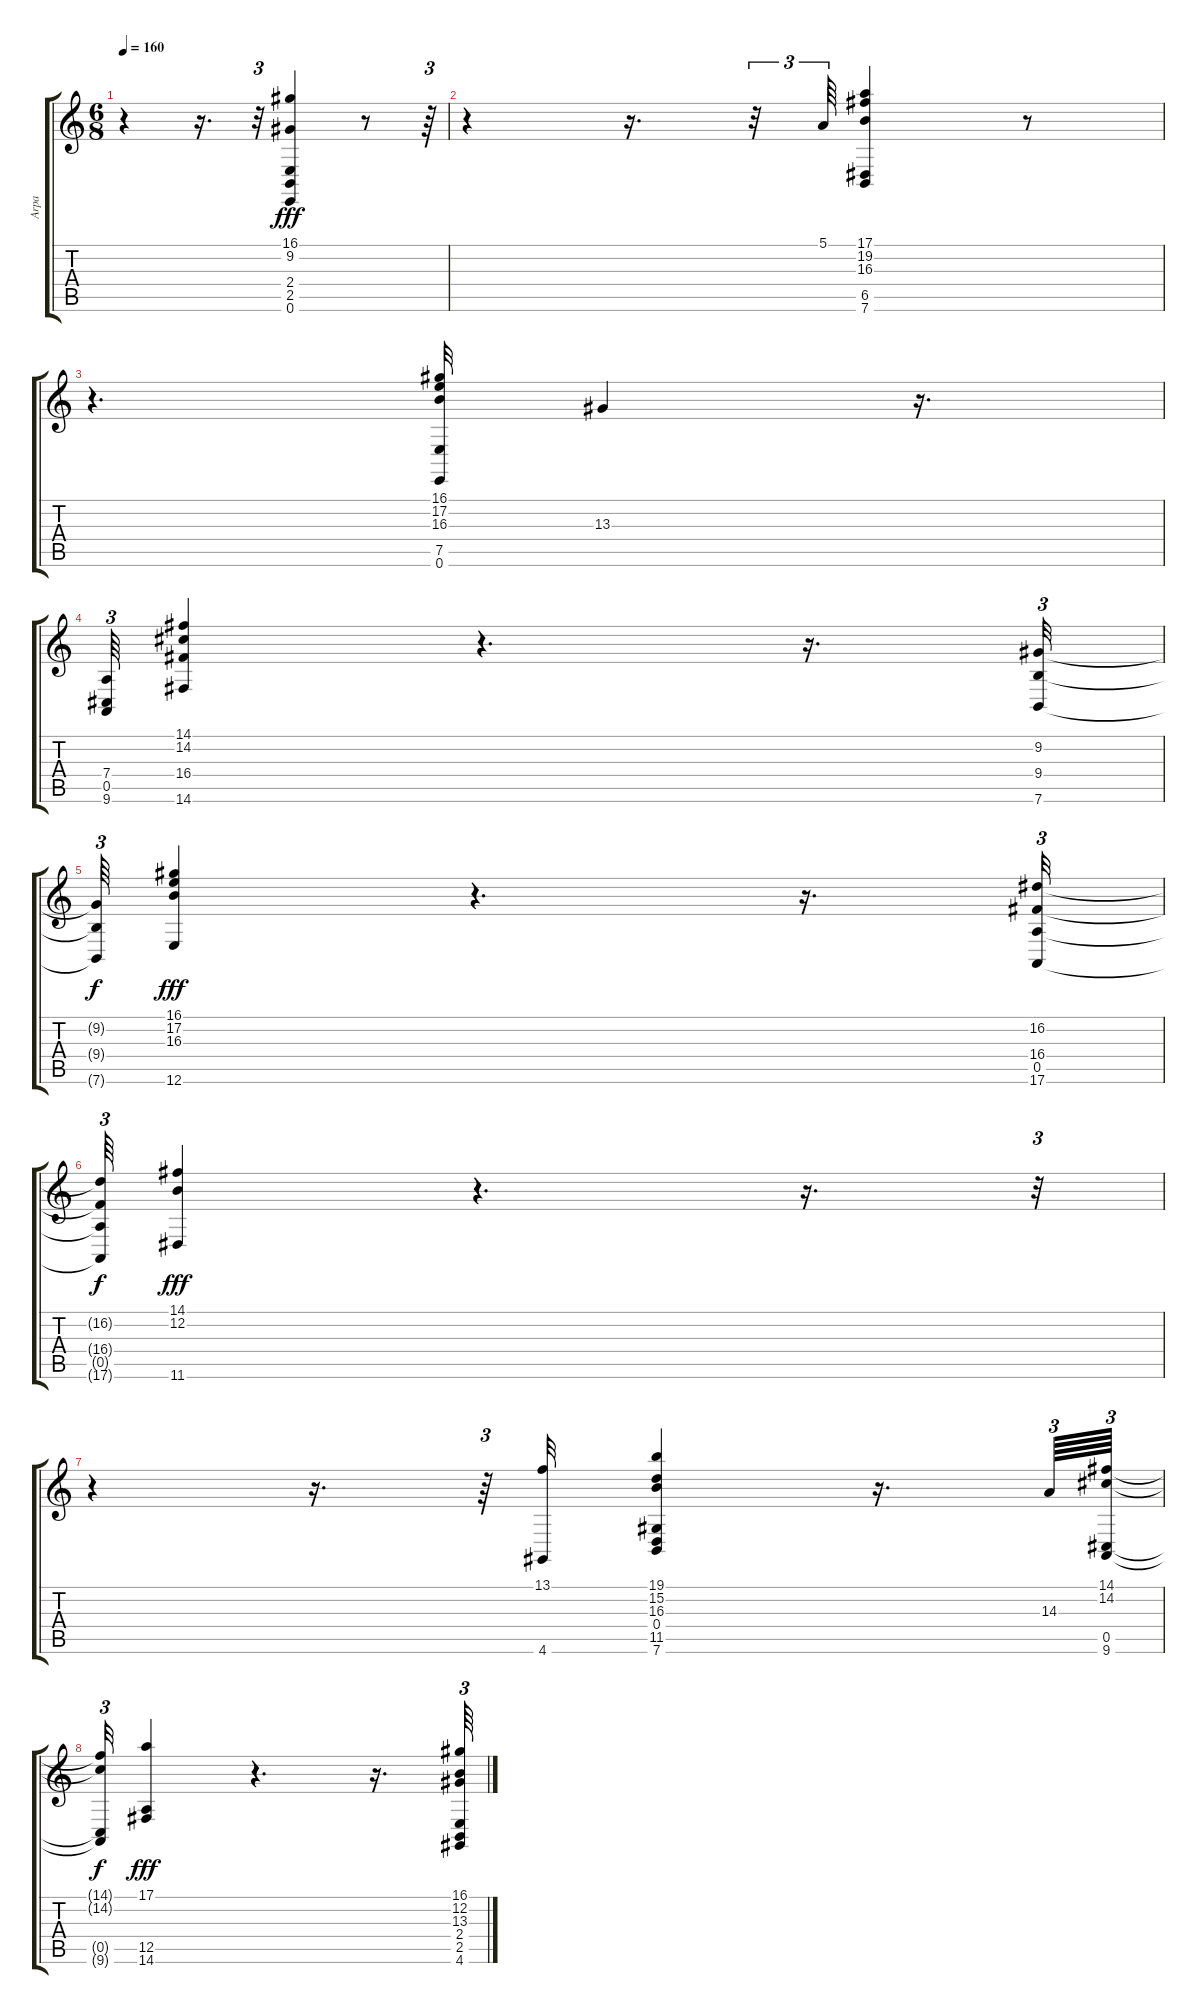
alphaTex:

\track ("Arpa" "Arpa") {instrument pizzicatostrings}
\staff {score tabs}
\tuning (E4 B3 G3 D3 A2 E2) {hide}
\ts (6 8)
\tempo 160
\clef g2
\ks c
r.4{dy fff} r.16{d} r.32{tu (3 2)} (16.1 9.2 2.4 2.5 0.6).4 r.8 r.64{tu (3 2)} |
r.4 r.16{d} r.32{tu (3 2)} 5.1.64{tu (3 2)} (17.1 19.2 16.3 6.5 7.6).4 r.8 |
r.4{d} (16.1 17.2 16.3 7.5 0.6).32 13.3.4 r.16{d} |
(7.4 0.5 9.6).64{tu (3 2)} (14.1 14.2 16.4 14.6).4 r.4{d} r.16{d} (9.2 9.4 7.6).32{tu (3 2)} |
(9.2{t} 9.4{t} 7.6{t}).64{tu (3 2) dy f} (16.1 17.2 16.3 12.6).4{dy fff} r.4{d} r.16{d} (16.2 16.4 0.5 17.6).32{tu (3 2)} |
(16.2{t} 16.4{t} 0.5{t} 17.6{t}).64{tu (3 2) dy f} (14.1 12.2 11.6).4{dy fff} r.4{d} r.16{d} r.32{tu (3 2)} |
r.4 r.16{d} r.64{tu (3 2)} (13.1 4.6).32 (19.1 15.2 16.3 0.4 11.5 7.6).4 r.16{d} 14.3.64{tu (3 2)} (14.1 14.2 0.5 9.6).64{tu (3 2)} |
(14.1{t} 14.2{t} 0.5{t} 9.6{t}).32{tu (3 2) dy f} (17.1 12.5 14.6).4{dy fff} r.4{d} r.16{d} (16.1 12.2 13.3 2.4 2.5 4.6).64{tu (3 2)}
